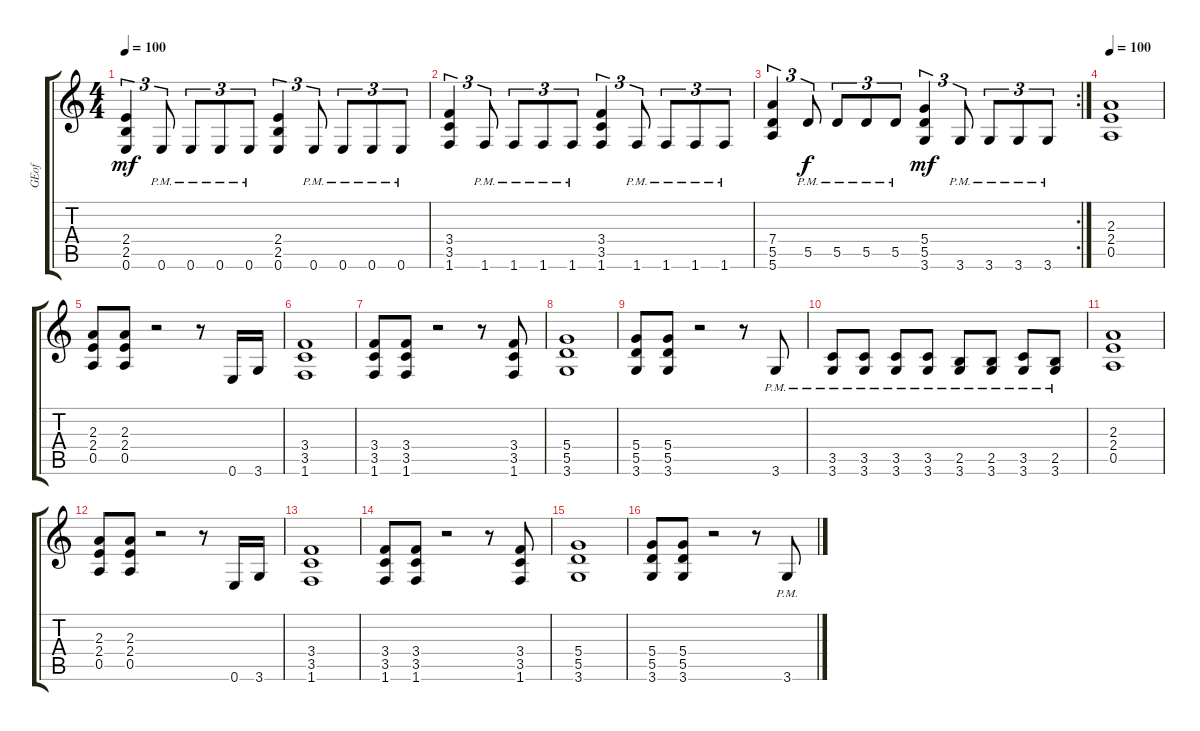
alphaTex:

\track ("GEof" "GEof") {instrument distortionguitar}
\staff {score tabs}
\tuning (E4 B3 G3 D3 A2 E2) {hide}
\ts (4 4)
\tempo 100
\clef g2
\ks c
(2.4 2.5 0.6).4{tu (3 2) dy mf} 0.6{pm}.8{tu (3 2)} 0.6{pm}.8{tu (3 2)} 0.6{pm}.8{tu (3 2)} 0.6{pm}.8{tu (3 2)} (2.4 2.5 0.6).4{tu (3 2)} 0.6{pm}.8{tu (3 2)} 0.6{pm}.8{tu (3 2)} 0.6{pm}.8{tu (3 2)} 0.6{pm}.8{tu (3 2)} |
(3.4 3.5 1.6).4{tu (3 2)} 1.6{pm}.8{tu (3 2)} 1.6{pm}.8{tu (3 2)} 1.6{pm}.8{tu (3 2)} 1.6{pm}.8{tu (3 2)} (3.4 3.5 1.6).4{tu (3 2)} 1.6{pm}.8{tu (3 2)} 1.6{pm}.8{tu (3 2)} 1.6{pm}.8{tu (3 2)} 1.6{pm}.8{tu (3 2)} |
\rc 2
(7.4 5.5 5.6).4{tu (3 2)} 5.5{pm}.8{tu (3 2) dy f} 5.5{pm}.8{tu (3 2)} 5.5{pm}.8{tu (3 2)} 5.5{pm}.8{tu (3 2)} (5.4 5.5 3.6).4{tu (3 2) dy mf} 3.6{pm}.8{tu (3 2)} 3.6{pm}.8{tu (3 2)} 3.6{pm}.8{tu (3 2)} 3.6{pm}.8{tu (3 2)} |
\tempo 100
(2.3 2.4 0.5).1 |
(2.3 2.4 0.5).8 (2.3 2.4 0.5).8 r.2 r.8 0.6.16 3.6.16 |
(3.4 3.5 1.6).1 |
(3.4 3.5 1.6).8 (3.4 3.5 1.6).8 r.2 r.8 (3.4 3.5 1.6).8 |
(5.4 5.5 3.6).1 |
(5.4 5.5 3.6).8 (5.4 5.5 3.6).8 r.2 r.8 3.6{pm}.8 |
(3.5{pm} 3.6{pm}).8 (3.5{pm} 3.6{pm}).8 (3.5{pm} 3.6{pm}).8 (3.5{pm} 3.6{pm}).8 (2.5{pm} 3.6{pm}).8 (2.5{pm} 3.6{pm}).8 (3.5{pm} 3.6{pm}).8 (2.5{pm} 3.6{pm}).8 |
(2.3 2.4 0.5).1 |
(2.3 2.4 0.5).8 (2.3 2.4 0.5).8 r.2 r.8 0.6.16 3.6.16 |
(3.4 3.5 1.6).1 |
(3.4 3.5 1.6).8 (3.4 3.5 1.6).8 r.2 r.8 (3.4 3.5 1.6).8 |
(5.4 5.5 3.6).1 |
(5.4 5.5 3.6).8 (5.4 5.5 3.6).8 r.2 r.8 3.6{pm}.8
